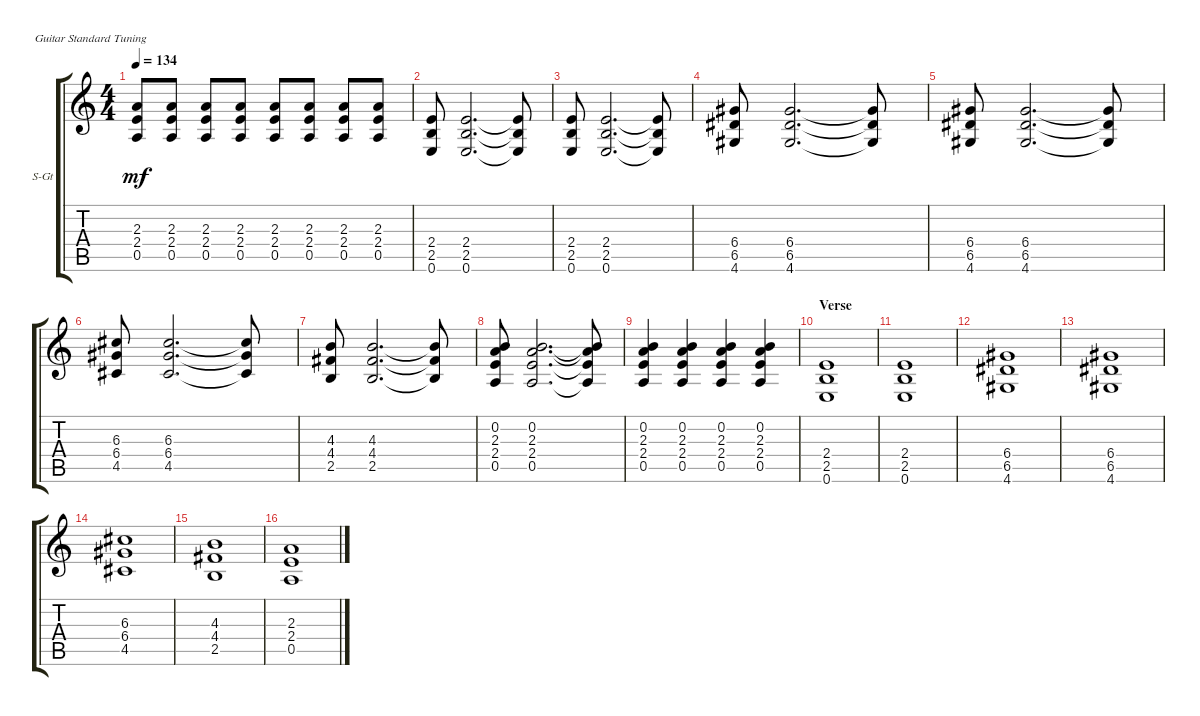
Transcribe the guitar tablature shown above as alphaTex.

\defaultSystemsLayout 4
\bracketExtendMode groupsimilarinstruments
\firstSystemTrackNameOrientation horizontal
\otherSystemsTrackNameOrientation horizontal
\track ("Steel Guitar" "S-Gt") {mute instrument acousticguitarsteel}
\staff {score tabs}
\tuning (E4 B3 G3 D3 A2 E2)
\ts (4 4)
\tempo 134
\clef g2
\ks c
(0.5 2.4 2.3).8{dy mf} (0.5 2.4 2.3).8 (0.5 2.4 2.3).8 (0.5 2.4 2.3).8 (0.5 2.4 2.3).8 (0.5 2.4 2.3).8 (0.5 2.4 2.3).8 (0.5 2.4 2.3).8 |
(0.6 2.5 2.4).8 (0.6 2.5 2.4).2{d} (0.6{t} 2.5{t} 2.4{t}).8 |
(0.6 2.5 2.4).8 (0.6 2.5 2.4).2{d} (0.6{t} 2.5{t} 2.4{t}).8 |
(4.6 6.5 6.4).8 (4.6 6.5 6.4).2{d} (4.6{t} 6.5{t} 6.4{t}).8 |
(4.6 6.5 6.4).8 (4.6 6.5 6.4).2{d} (4.6{t} 6.5{t} 6.4{t}).8 |
(4.5 6.4 6.3).8 (4.5 6.4 6.3).2{d} (4.5{t} 6.4{t} 6.3{t}).8 |
(2.5 4.4 4.3).8 (2.5 4.4 4.3).2{d} (2.5{t} 4.4{t} 4.3{t}).8 |
(0.5 2.4 2.3 0.2).8 (0.5 2.4 2.3 0.2).2{d} (0.5{t} 2.4{t} 2.3{t} 0.2{t}).8 |
(0.5 2.4 2.3 0.2).4 (0.5 2.4 2.3 0.2).4 (0.5 2.4 2.3 0.2).4 (0.5 2.4 2.3 0.2).4 |
\section ("" "Verse")
(0.6 2.5 2.4).1 |
(0.6 2.5 2.4).1 |
(6.4 6.5 4.6).1 |
(4.6 6.5 6.4).1 |
(4.5 6.4 6.3).1 |
(4.3 4.4 2.5).1 |
(0.5 2.4 2.3).1
